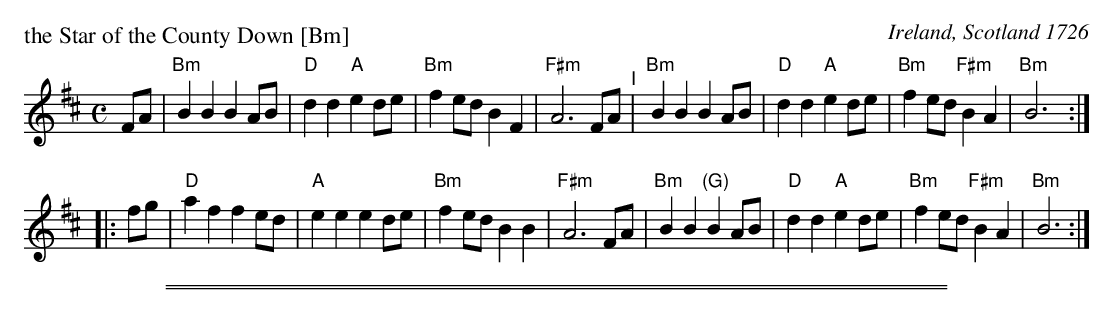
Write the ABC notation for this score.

X:1
P: the Star of the County Down [Bm]
O: Ireland, Scotland 1726
M: C
L: 1/8
K: Bm
FA |\
"Bm"B2B2 B2AB | "D"d2d2 "A"e2de | "Bm"f2ed B2F2 | "F#m"A6 FA "^I"|\
"Bm"B2B2 B2AB | "D"d2d2 "A"e2de | "Bm"f2ed "F#m"B2A2 | "Bm"B6 :|
|: fg |\
"D"a2f2 f2ed | "A"e2e2 e2de | "Bm"f2ed B2B2 | "F#m"A6 FA |\
"Bm"B2B2 "(G)"B2AB | "D"d2d2 "A"e2de | "Bm"f2ed "F#m"B2A2 | "Bm"B6 :|
